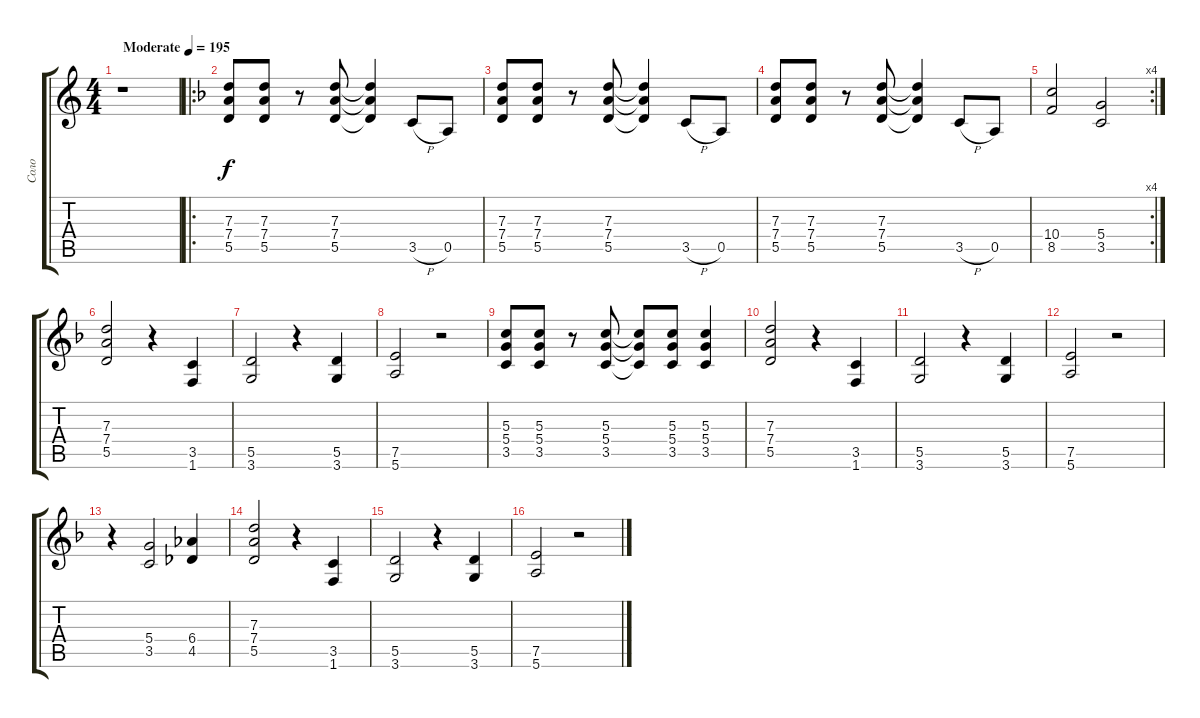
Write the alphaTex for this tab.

\track ("Соло" "Соло") {instrument distortionguitar}
\staff {score tabs}
\tuning (E4 B3 G3 D3 A2 E2) {hide}
\ts (4 4)
\tempo (195 "Moderate")
\clef g2
\ks c
r.1{dy f instrument distortionguitar} |
\ro
\ks f
(7.3 7.4 5.5).8 (7.3 7.4 5.5).8 r.8 (7.3 7.4 5.5).8 (7.3{t} 7.4{t} 5.5{t}).4 3.5{h}.8 0.5.8 |
(7.3 7.4 5.5).8 (7.3 7.4 5.5).8 r.8 (7.3 7.4 5.5).8 (7.3{t} 7.4{t} 5.5{t}).4 3.5{h}.8 0.5.8 |
(7.3 7.4 5.5).8 (7.3 7.4 5.5).8 r.8 (7.3 7.4 5.5).8 (7.3{t} 7.4{t} 5.5{t}).4 3.5{h}.8 0.5.8 |
\rc 4
(10.4 8.5).2 (5.4 3.5).2 |
(7.3 7.4 5.5).2 r.4 (3.5 1.6).4 |
(5.5 3.6).2 r.4 (5.5 3.6).4 |
(7.5 5.6).2 r.2 |
(5.3 5.4 3.5).8 (5.3 5.4 3.5).8 r.8 (5.3 5.4 3.5).8 (5.3{t} 5.4{t} 3.5{t}).8 (5.3 5.4 3.5).8 (5.3 5.4 3.5).4 |
(7.3 7.4 5.5).2 r.4 (3.5 1.6).4 |
(5.5 3.6).2 r.4 (5.5 3.6).4 |
(7.5 5.6).2 r.2 |
r.4 (5.4 3.5).2 (6.4 4.5).4 |
(7.3 7.4 5.5).2 r.4 (3.5 1.6).4 |
(5.5 3.6).2 r.4 (5.5 3.6).4 |
(7.5 5.6).2 r.2
